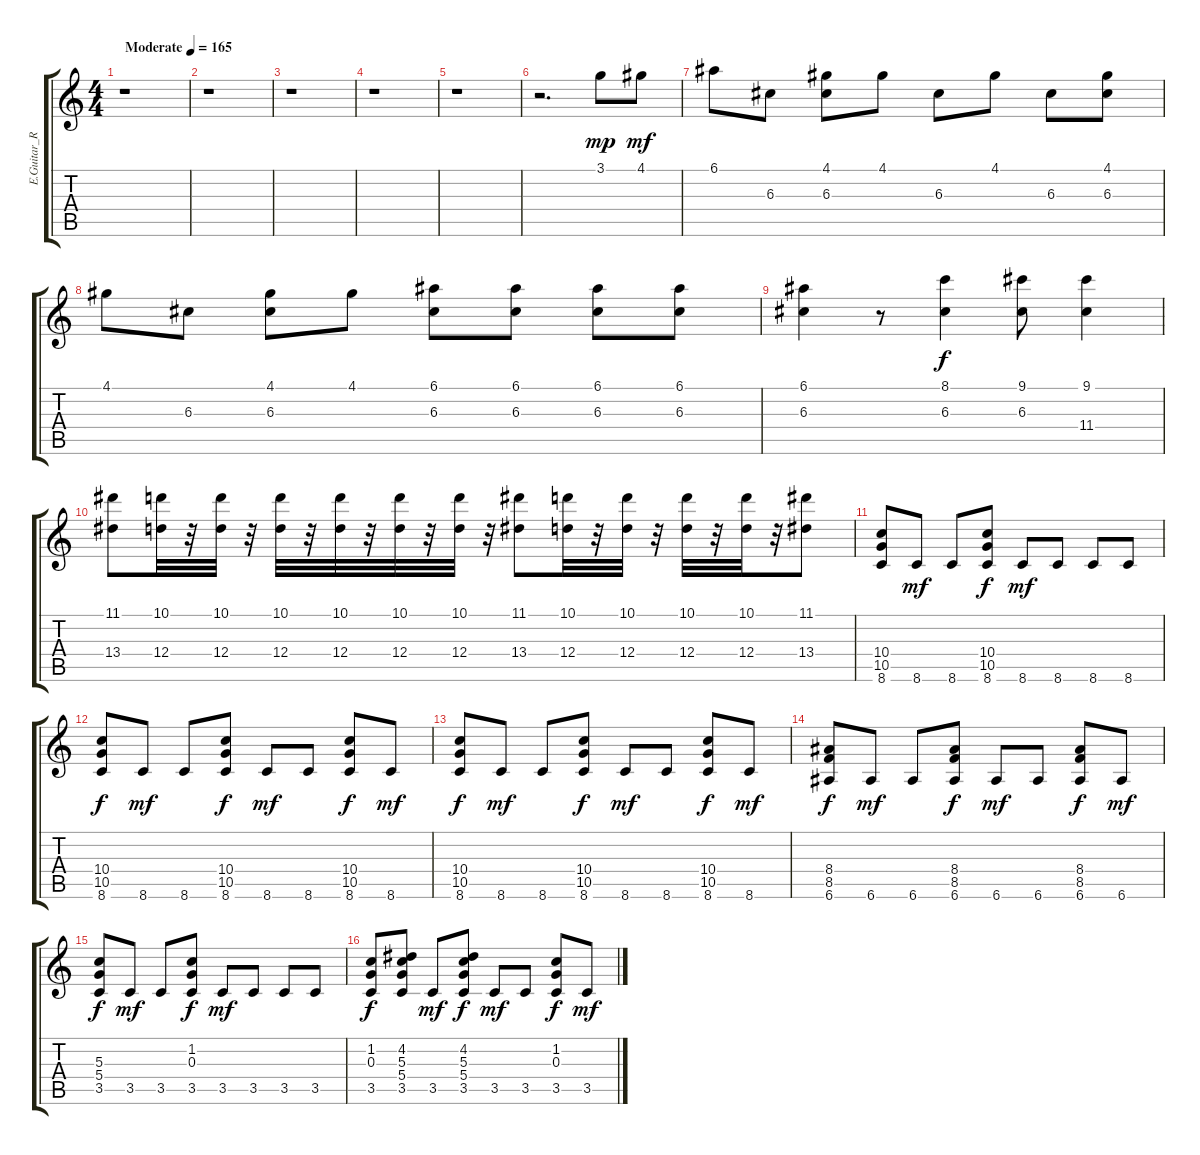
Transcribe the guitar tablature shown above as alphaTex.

\track ("E.Guitar_R" "E.Guitar_R") {instrument distortionguitar}
\staff {score tabs}
\tuning (E4 B3 G3 D3 A2 E2) {hide}
\ts (4 4)
\tempo (165 "Moderate")
\clef g2
\ks c
r.1{dy mp instrument distortionguitar} |
r.1 |
r.1 |
r.1 |
r.1 |
r.2{d} 3.1.8 4.1.8{dy mf} |
6.1.8 6.3.8 (4.1 6.3).8 4.1.8 6.3.8 4.1.8 6.3.8 (4.1 6.3).8 |
4.1.8 6.3.8 (4.1 6.3).8 4.1.8 (6.1 6.3).8 (6.1 6.3).8 (6.1 6.3).8 (6.1 6.3).8 |
(6.1 6.3).4 r.8 (8.1 6.3).4{dy f} (9.1 6.3).8 (9.1 11.4).4 |
(11.1 13.4).8 (10.1 12.4).32 r.32 (10.1 12.4).32 r.32 (10.1 12.4).32 r.32 (10.1 12.4).32 r.32 (10.1 12.4).32 r.32 (10.1 12.4).32 r.32 (11.1 13.4).8 (10.1 12.4).32 r.32 (10.1 12.4).32 r.32 (10.1 12.4).32 r.32 (10.1 12.4).32 r.32 (11.1 13.4).8 |
(10.4 10.5 8.6).8 8.6.8{dy mf} 8.6.8 (10.4 10.5 8.6).8{dy f} 8.6.8{dy mf} 8.6.8 8.6.8 8.6.8 |
(10.4 10.5 8.6).8{dy f} 8.6.8{dy mf} 8.6.8 (10.4 10.5 8.6).8{dy f} 8.6.8{dy mf} 8.6.8 (10.4 10.5 8.6).8{dy f} 8.6.8{dy mf} |
(10.4 10.5 8.6).8{dy f} 8.6.8{dy mf} 8.6.8 (10.4 10.5 8.6).8{dy f} 8.6.8{dy mf} 8.6.8 (10.4 10.5 8.6).8{dy f} 8.6.8{dy mf} |
(8.4 8.5 6.6).8{dy f} 6.6.8{dy mf} 6.6.8 (8.4 8.5 6.6).8{dy f} 6.6.8{dy mf} 6.6.8 (8.4 8.5 6.6).8{dy f} 6.6.8{dy mf} |
(5.3 5.4 3.5).8{dy f} 3.5.8{dy mf} 3.5.8 (1.2 0.3 3.5).8{dy f} 3.5.8{dy mf} 3.5.8 3.5.8 3.5.8 |
(1.2 0.3 3.5).8{dy f} (4.2 5.3 5.4 3.5).8 3.5.8{dy mf} (4.2 5.3 5.4 3.5).8{dy f} 3.5.8{dy mf} 3.5.8 (1.2 0.3 3.5).8{dy f} 3.5.8{dy mf}
